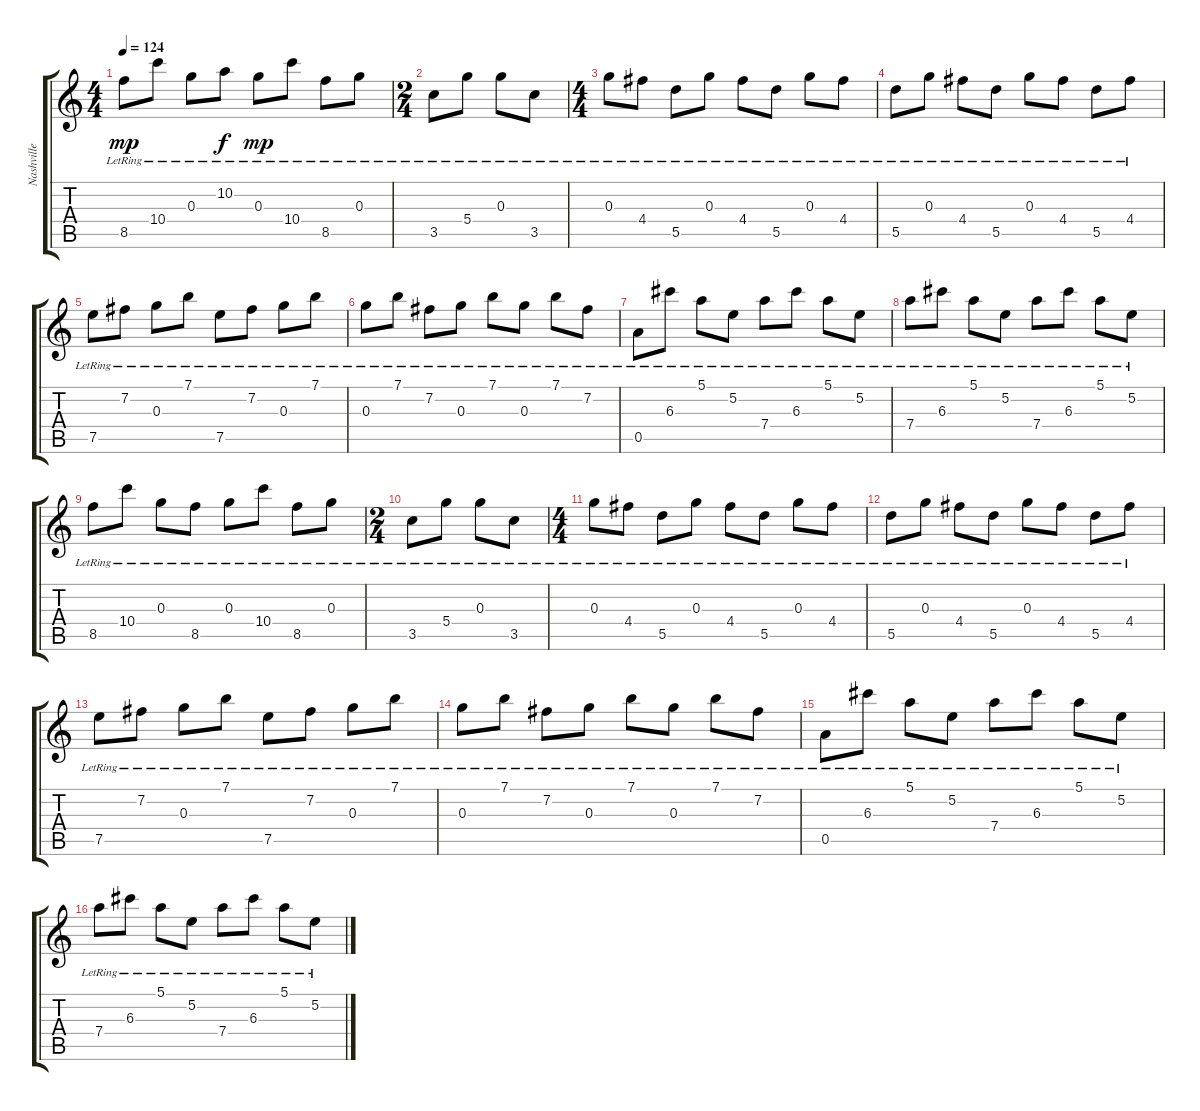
\track ("Nashville gitaar" "Nashville ") {instrument acousticguitarsteel}
\staff {score tabs}
\tuning (E4 B3 G4 D4 A3 E3) {hide}
\ts (4 4)
\tempo 124
\clef g2
\ks c
8.5{lr}.8{dy mp} 10.4{lr}.8 0.3{lr}.8 10.2{lr}.8{dy f} 0.3{lr}.8{dy mp} 10.4{lr}.8 8.5{lr}.8 0.3{lr}.8 |
\ts (2 4)
3.5{lr}.8 5.4{lr}.8 0.3{lr}.8 3.5{lr}.8 |
\ts (4 4)
0.3{lr}.8 4.4{lr}.8 5.5{lr}.8 0.3{lr}.8 4.4{lr}.8 5.5{lr}.8 0.3{lr}.8 4.4{lr}.8 |
5.5{lr}.8 0.3{lr}.8 4.4{lr}.8 5.5{lr}.8 0.3{lr}.8 4.4{lr}.8 5.5{lr}.8 4.4{lr}.8 |
7.5{lr}.8 7.2{lr}.8 0.3{lr}.8 7.1{lr}.8 7.5{lr}.8 7.2{lr}.8 0.3{lr}.8 7.1{lr}.8 |
0.3{lr}.8 7.1{lr}.8 7.2{lr}.8 0.3{lr}.8 7.1{lr}.8 0.3{lr}.8 7.1{lr}.8 7.2{lr}.8 |
0.5{lr}.8 6.3{lr}.8 5.1{lr}.8 5.2{lr}.8 7.4{lr}.8 6.3{lr}.8 5.1{lr}.8 5.2{lr}.8 |
7.4{lr}.8 6.3{lr}.8 5.1{lr}.8 5.2{lr}.8 7.4{lr}.8 6.3{lr}.8 5.1{lr}.8 5.2{lr}.8 |
8.5{lr}.8 10.4{lr}.8 0.3{lr}.8 8.5{lr}.8 0.3{lr}.8 10.4{lr}.8 8.5{lr}.8 0.3{lr}.8 |
\ts (2 4)
3.5{lr}.8 5.4{lr}.8 0.3{lr}.8 3.5{lr}.8 |
\ts (4 4)
0.3{lr}.8 4.4{lr}.8 5.5{lr}.8 0.3{lr}.8 4.4{lr}.8 5.5{lr}.8 0.3{lr}.8 4.4{lr}.8 |
5.5{lr}.8 0.3{lr}.8 4.4{lr}.8 5.5{lr}.8 0.3{lr}.8 4.4{lr}.8 5.5{lr}.8 4.4{lr}.8 |
7.5{lr}.8 7.2{lr}.8 0.3{lr}.8 7.1{lr}.8 7.5{lr}.8 7.2{lr}.8 0.3{lr}.8 7.1{lr}.8 |
0.3{lr}.8 7.1{lr}.8 7.2{lr}.8 0.3{lr}.8 7.1{lr}.8 0.3{lr}.8 7.1{lr}.8 7.2{lr}.8 |
0.5{lr}.8 6.3{lr}.8 5.1{lr}.8 5.2{lr}.8 7.4{lr}.8 6.3{lr}.8 5.1{lr}.8 5.2{lr}.8 |
7.4{lr}.8 6.3{lr}.8 5.1{lr}.8 5.2{lr}.8 7.4{lr}.8 6.3{lr}.8 5.1{lr}.8 5.2{lr}.8
